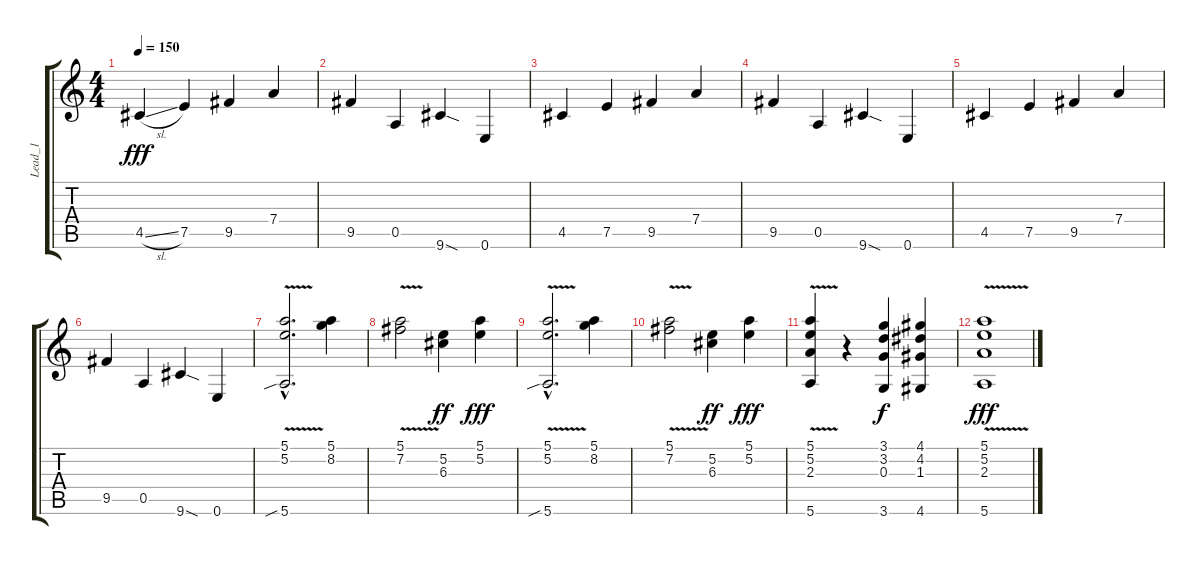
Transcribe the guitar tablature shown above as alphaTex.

\track ("Lead_1" "Lead_1") {instrument acousticguitarnylon}
\staff {score tabs}
\tuning (E4 B3 G3 D3 A2 E2) {hide}
\ts (4 4)
\tempo 150
\clef g2
\ks c
4.5{sl}.4{dy fff} 7.5.4 9.5.4 7.4.4 |
9.5.4 0.5.4 9.6{sod}.4 0.6.4 |
4.5.4 7.5.4 9.5.4 7.4.4 |
9.5.4 0.5.4 9.6{sod}.4 0.6.4 |
4.5.4 7.5.4 9.5.4 7.4.4 |
9.5.4 0.5.4 9.6{sod}.4 0.6.4 |
(5.1{v hac} 5.2{hac} 5.6{v sib hac}).2{d instrument acousticguitarsteel} (5.1 8.2).4 |
(5.1{v} 7.2{v}).2 (5.2 6.3).4{dy ff} (5.1 5.2).4{dy fff} |
(5.1{v hac} 5.2{hac} 5.6{sib hac}).2{d} (5.1 8.2).4 |
(5.1{v} 7.2{v}).2 (5.2 6.3).4{dy ff} (5.1 5.2).4{dy fff} |
(5.1 5.2 2.3{v} 5.6{v}).4 r.4 (3.1 3.2 0.3 3.6).4{dy f} (4.1 4.2 1.3 4.6).4 |
(5.1 5.2 2.3{v} 5.6{v}).1{dy fff}
